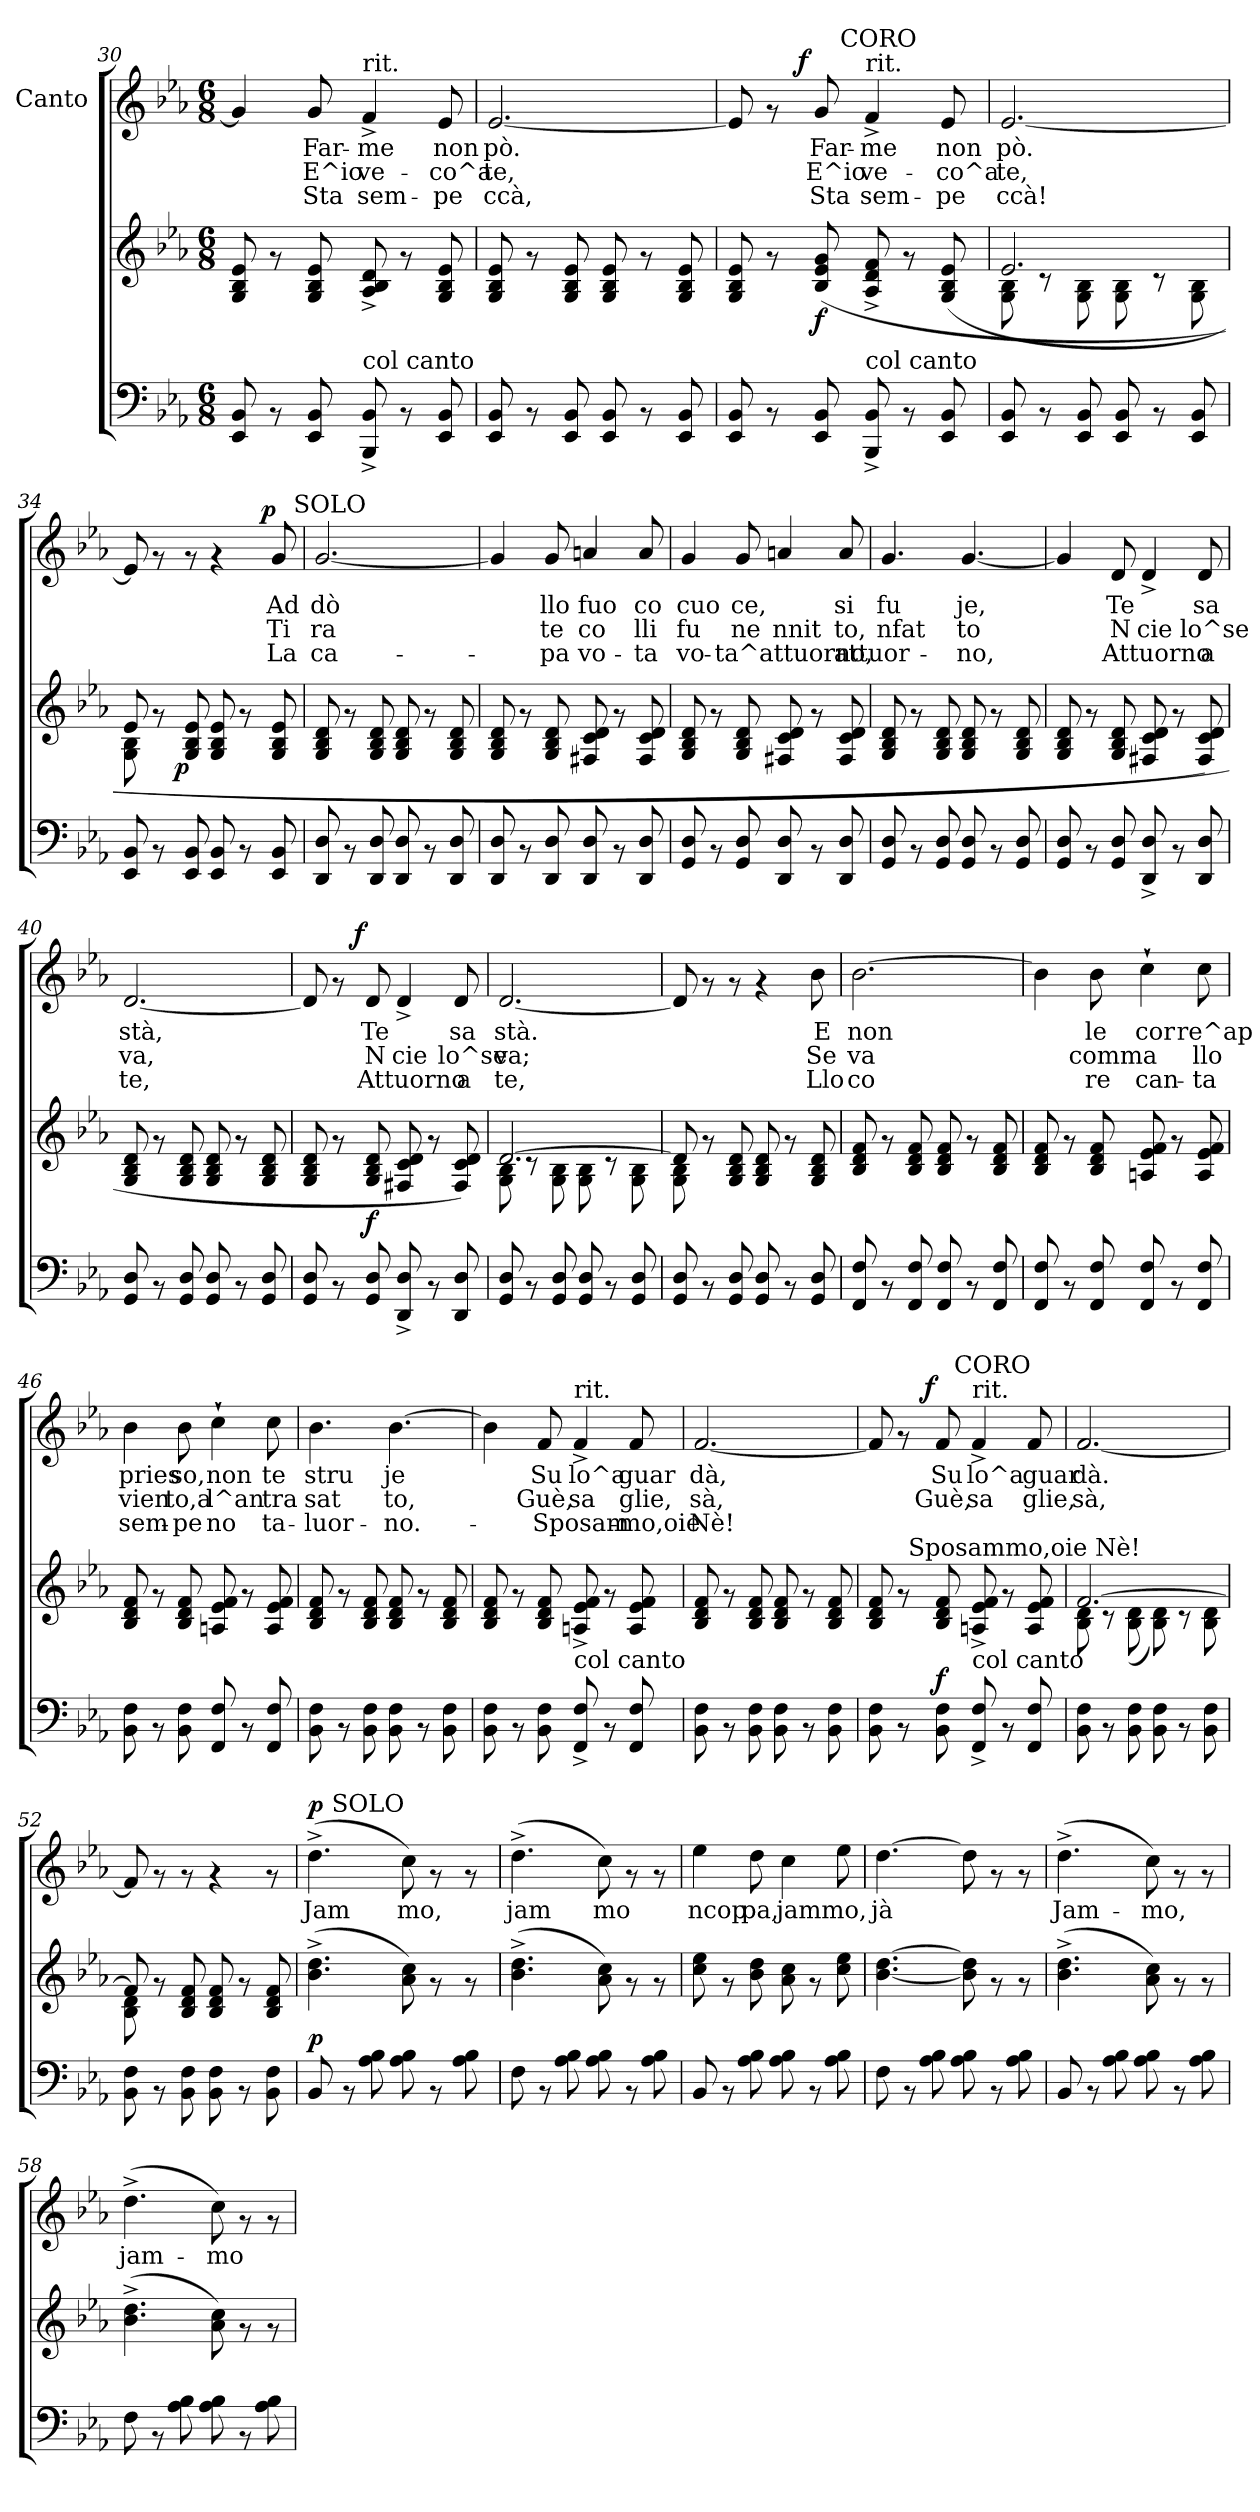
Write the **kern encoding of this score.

**kern	**dynam	**kern	**dynam	**kern	**text	**text	**text	**dynam
*part3	*part3	*part2	*part2	*part1	*part1	*part1	*part1	*part1
*staff3	*staff3	*staff2	*staff2	*staff1	*staff1	*staff1	*staff1	*staff1
*	*	*	*	*I"Canto	*	*	*	*
*clefF4	*	*clefG2	*	*clefG2	*	*	*	*
*k[b-e-a-]	*	*k[b-e-a-]	*	*k[b-e-a-]	*	*	*	*
*E-:	*	*E-:	*	*E-:	*	*	*	*
*M6/8	*	*M6/8	*	*M6/8	*	*	*	*
=30	=30	=30	=30	=30	=30	=30	=30	=30
8EE-/ 8BB-/	.	8G/ 8B-/ 8e-/	.	4g/]	.	.	.	.
8rAA	.	8rf	.	.	.	.	.	.
!	!	!	!	!	!LO:LY:b:rj	!LO:LY:b:rj	!LO:LY:b:rj	!
8EE-/ 8BB-/	.	8G/ 8B-/ 8e-/	.	8g/	Far-	E^io	Sta	.
!	!	!	!	!LO:TX:a:t=rit.	!	!	!	!
!LO:TX:a:t=col canto	!	!	!	!	!	!	!	!
!	!	!	!	!	!LO:LY:b:rj	!LO:LY:b:rj	!LO:LY:b:rj	!
8BBB-/^< 8BB-/^<	.	8A-/^< 8B-/^< 8d/^<	.	4f^</	-me	ve-	sem-	.
8rAA	.	8rf	.	.	.	.	.	.
!	!	!	!	!	!LO:LY:b:rj	!LO:LY:b:rj	!LO:LY:b:rj	!
8EE-/ 8BB-/	.	8G/ 8B-/ 8e-/	.	8e-/	non	-co^a	-pe	.
=31	=31	=31	=31	=31	=31	=31	=31	=31
!	!	!	!	!	!LO:LY:b:rj	!LO:LY:b:rj	!LO:LY:b:rj	!
8EE-/ 8BB-/	.	8G/ 8B-/ 8e-/	.	[<2.e-/	pò.	te,	ccà,	.
8rAA	.	8rf	.	.	.	.	.	.
8EE-/ 8BB-/	.	8G/ 8B-/ 8e-/	.	.	.	.	.	.
8EE-/ 8BB-/	.	8G/ 8B-/ 8e-/	.	.	.	.	.	.
8rAA	.	8rf	.	.	.	.	.	.
8EE-/ 8BB-/	.	8G/ 8B-/ 8e-/	.	.	.	.	.	.
=32	=32	=32	=32	=32	=32	=32	=32	=32
*	*	*	*	*^	*	*	*	*
*	*	*	*	*	*^	*	*	*	*
8EE-/ 8BB-/	.	8G/ 8B-/ 8e-/	.	8e-/]	8..ryy	4ryy	.	.	.	.
8rAA	.	8rf	.	8rf	.	.	.	.	.	.
!	!	!	!	!	!	!	!	!	!	!LO:DY:a
.	.	.	.	.	2ryy	.	.	.	.	f
!	!	!	!LO:DY:b	!	!	!	!LO:LY:b:rj	!LO:LY:b:rj	!LO:LY:b:rj	!
8EE-/ 8BB-/	.	(8B-/ 8e-/ 8g/	f	8g/	.	16ryy	Far-	E^io	Sta	.
!	!	!	!	!	!	!LO:TX:a:t=CORO	!	!	!	!
.	.	.	.	.	.	4..ryy	.	.	.	.
!	!	!	!	!LO:TX:a:t=rit.	!	!	!	!	!	!
!LO:TX:a:t=col canto	!	!	!	!	!	!	!	!	!	!
!	!	!	!	!	!	!	!LO:LY:b:rj	!LO:LY:b:rj	!LO:LY:b:rj	!
8BBB-/^< 8BB-/^<	.	8A-/^< 8d/^< 8f/^<	.	4f^</	.	.	-me	ve-	sem-	.
8rAA	.	8rf	.	.	.	.	.	.	.	.
!	!	!	!	!	!	!	!LO:LY:b:rj	!LO:LY:b:rj	!LO:LY:b:rj	!
8EE-/ 8BB-/	.	(8G/ 8B-/ 8e-/	.	8e-/	.	.	non	-co^a	-pe	.
.	.	.	.	.	32ryy	.	.	.	.	.
!!LO:LB:g=z
=33	=33	=33	=33	=33	=33	=33	=33	=33	=33	=33
*	*	*^	*	*	*	*	*	*	*	*
!	!	!	!	!	!	!	!	!LO:LY:b:rj	!LO:LY:b:rj	!LO:LY:b:rj	!
*	*	*	*	*	*v	*v	*v	*	*	*	*
8EE-/ 8BB-/	.	2.e-/	8G\ 8B-\	.	[<2.e-/	pò.	te,	ccà!	.
8rAA	.	.	8rB	.	.	.	.	.	.
8EE-/ 8BB-/	.	.	8G\ 8B-\	.	.	.	.	.	.
8EE-/ 8BB-/	.	.	8G\ 8B-\	.	.	.	.	.	.
8rAA	.	.	8rB	.	.	.	.	.	.
8EE-/ 8BB-/	.	.	8G\ 8B-\	.	.	.	.	.	.
=34	=34	=34	=34	=34	=34	=34	=34	=34	=34
*	*	*	*^	*	*^	*	*	*	*
8EE-/ 8BB-/	.	8e-/	8G\ 8B-\	8..ryy	.	8e-/]	2ryy	.	.	.	.
8rAA	.	8rf	2ryy	.	.	8rf	.	.	.	.	.
!	!	!	!	!	!LO:DY:b	!	!	!	!	!	!
.	.	.	.	2ryy	p	.	.	.	.	.	.
8EE-/ 8BB-/	.	8G/ 8B-/ 8e-/	.	.	.	8rf	.	.	.	.	.
8EE-/ 8BB-/	.	8G/ 8B-/ 8e-/	.	.	.	4rf	.	.	.	.	.
8rAA	.	8rf	.	.	.	.	16.ryy	.	.	.	.
!	!	!	!	!	!	!	!	!	!	!	!LO:DY:a
.	.	.	.	.	.	.	8ryy	.	.	.	p
!	!	!	!	!	!	!	!	!LO:LY:b:rj	!LO:LY:b:rj	!LO:LY:b:rj	!
8EE-/ 8BB-/	.	8G/ 8B-/ 8e-/	8ryy	.	.	8g/	.	Ad	Ti	La	.
!	!	!	!	!	!	!	!LO:TX:a:t=SOLO	!	!	!	!
.	.	.	.	32ryy	.	.	32ryy	.	.	.	.
=35	=35	=35	=35	=35	=35	=35	=35	=35	=35	=35	=35
!	!	!	!	!	!	!	!	!LO:LY:b:rj	!LO:LY:b:rj	!LO:LY:b:rj	!
*	*	*v	*v	*v	*	*	*	*	*	*	*
*	*	*	*	*v	*v	*	*	*	*
8DD/ 8D/	.	8G/ 8B-/ 8d/	.	[<2.g/	dò	ra	ca-	.
8rAA	.	8rf	.	.	.	.	.	.
8DD/ 8D/	.	8G/ 8B-/ 8d/	.	.	.	.	.	.
8DD/ 8D/	.	8G/ 8B-/ 8d/	.	.	.	.	.	.
8rAA	.	8rf	.	.	.	.	.	.
8DD/ 8D/	.	8G/ 8B-/ 8d/	.	.	.	.	.	.
=36	=36	=36	=36	=36	=36	=36	=36	=36
8DD/ 8D/	.	8G/ 8B-/ 8d/	.	4g/]	.	.	.	.
8rAA	.	8rf	.	.	.	.	.	.
!	!	!	!	!	!LO:LY:b:rj	!LO:LY:b:rj	!LO:LY:b:rj	!
8DD/ 8D/	.	8G/ 8B-/ 8d/	.	8g/	llo	te	-pa	.
!	!	!	!	!	!LO:LY:b:rj	!LO:LY:b:rj	!LO:LY:b:rj	!
8DD/ 8D/	.	8F#X/ 8c/ 8d/	.	4an/	fuo	co	vo-	.
8rAA	.	8rf	.	.	.	.	.	.
!	!	!	!	!	!LO:LY:b:rj	!LO:LY:b:rj	!LO:LY:b:rj	!
8DD/ 8D/	.	8F#/ 8c/ 8d/	.	8a/	co	lli	-ta	.
=37	=37	=37	=37	=37	=37	=37	=37	=37
!	!	!	!	!	!LO:LY:b:rj	!LO:LY:b:rj	!LO:LY:b:rj	!
8GG/ 8D/	.	8G/ 8B-/ 8d/	.	4g/	cuo	fu	vo-	.
8rAA	.	8rf	.	.	.	.	.	.
!	!	!	!	!	!LO:LY:b:rj	!LO:LY:b:rj	!LO:LY:b:rj	!
8GG/ 8D/	.	8G/ 8B-/ 8d/	.	8g/	ce,	ne	-ta^attuorno,	.
!	!	!	!	!	!	!LO:LY:b:rj	!	!
8DD/ 8D/	.	8F#X/ 8c/ 8d/	.	4an/	.	nnit	.	.
8rAA	.	8rf	.	.	.	.	.	.
!	!	!	!	!	!LO:LY:b:rj	!LO:LY:b:rj	!LO:LY:b:rj	!
8DD/ 8D/	.	8F#/ 8c/ 8d/	.	8a/	si	to,	attuor-	.
=38	=38	=38	=38	=38	=38	=38	=38	=38
!	!	!	!	!	!LO:LY:b:rj	!LO:LY:b:rj	!	!
8GG/ 8D/	.	8G/ 8B-/ 8d/	.	4.g/	fu	nfat	.	.
8rAA	.	8rf	.	.	.	.	.	.
8GG/ 8D/	.	8G/ 8B-/ 8d/	.	.	.	.	.	.
!	!	!	!	!	!LO:LY:b:rj	!LO:LY:b:rj	!LO:LY:b:rj	!
8GG/ 8D/	.	8G/ 8B-/ 8d/	.	[>4.g/	je,	to	-no,	.
8rAA	.	8rf	.	.	.	.	.	.
8GG/ 8D/	.	8G/ 8B-/ 8d/	.	.	.	.	.	.
!!LO:PB:g=z
=39	=39	=39	=39	=39	=39	=39	=39	=39
8GG/ 8D/	.	8G/ 8B-/ 8d/	.	4g/]	.	.	.	.
8rAA	.	8rf	.	.	.	.	.	.
!	!	!	!	!	!LO:LY:b:rj	!LO:LY:b:rj	!LO:LY:b:rj	!
8GG/ 8D/	.	8G/ 8B-/ 8d/	.	8d/	Te	N	Attuorno	.
!	!	!	!	!	!	!LO:LY:b:rj	!	!
8DD/^< 8D/^<	.	8F#X/ 8c/ 8d/	.	4d^</	.	cie	.	.
8rAA	.	8rf	.	.	.	.	.	.
!	!	!	!	!	!LO:LY:b:rj	!LO:LY:b:rj	!LO:LY:b:rj	!
8DD/ 8D/	.	8F#/ 8c/ 8d/)	.	8d/	sa	lo^se	a	.
=40	=40	=40	=40	=40	=40	=40	=40	=40
!	!	!	!	!	!LO:LY:b:rj	!LO:LY:b:rj	!LO:LY:b:rj	!
8GG/ 8D/	.	8G/ 8B-/ 8d/	.	[<2.d/	stà,	va,	te,	.
8rAA	.	8rf	.	.	.	.	.	.
8GG/ 8D/	.	8G/ 8B-/ 8d/	.	.	.	.	.	.
8GG/ 8D/	.	8G/ 8B-/ 8d/	.	.	.	.	.	.
8rAA	.	8rf	.	.	.	.	.	.
8GG/ 8D/	.	8G/ 8B-/ 8d/	.	.	.	.	.	.
=41	=41	=41	=41	=41	=41	=41	=41	=41
*	*	*	*	*^	*	*	*	*
8GG/ 8D/	.	8G/ 8B-/ 8d/	.	8d/]	8..ryy	.	.	.	.
8rAA	.	8rf	.	8rf	.	.	.	.	.
!	!	!	!	!	!	!	!	!	!LO:DY:a
.	.	.	.	.	2ryy	.	.	.	f
!	!	!	!LO:DY:b	!	!	!LO:LY:b:rj	!LO:LY:b:rj	!LO:LY:b:rj	!
8GG/ 8D/	.	8G/ 8B-/ 8d/	f	8d/	.	Te	N	Attuorno	.
!	!	!	!	!	!	!	!LO:LY:b:rj	!	!
8DD/^< 8D/^<	.	8F#X/ 8c/ 8d/	.	4d^</	.	.	cie	.	.
8rAA	.	8rf	.	.	.	.	.	.	.
!	!	!	!	!	!	!LO:LY:b:rj	!LO:LY:b:rj	!LO:LY:b:rj	!
8DD/ 8D/	.	8F#/ 8c/ 8d/)	.	8d/	.	sa	lo^se	a	.
.	.	.	.	.	32ryy	.	.	.	.
=42	=42	=42	=42	=42	=42	=42	=42	=42	=42
*	*	*^	*	*	*	*	*	*	*
!	!	!	!	!	!	!	!LO:LY:b:rj	!LO:LY:b:rj	!LO:LY:b:rj	!
*	*	*	*	*	*v	*v	*	*	*	*
8GG/ 8D/	.	[>2.d/	8G\ 8B-\	.	[<2.d/	stà.	va;	te,	.
8rAA	.	.	8rB	.	.	.	.	.	.
8GG/ 8D/	.	.	8G\ 8B-\	.	.	.	.	.	.
8GG/ 8D/	.	.	8G\ 8B-\	.	.	.	.	.	.
8rAA	.	.	8rB	.	.	.	.	.	.
8GG/ 8D/	.	.	8G\ 8B-\	.	.	.	.	.	.
=43	=43	=43	=43	=43	=43	=43	=43	=43	=43
8GG/ 8D/	.	8d/]	8G\ 8B-\	.	8d/]	.	.	.	.
8rAA	.	8rf	2ryy	.	8rf	.	.	.	.
8GG/ 8D/	.	8G/ 8B-/ 8d/	.	.	8rf	.	.	.	.
8GG/ 8D/	.	8G/ 8B-/ 8d/	.	.	4rf	.	.	.	.
8rAA	.	8rf	.	.	.	.	.	.	.
!	!	!	!	!	!	!LO:LY:b:rj	!LO:LY:b:rj	!LO:LY:b:rj	!
8GG/ 8D/	.	8G/ 8B-/ 8d/	8ryy	.	8b-\	E	Se	Llo	.
=44	=44	=44	=44	=44	=44	=44	=44	=44	=44
!	!	!	!	!	!	!LO:LY:b:rj	!LO:LY:b:rj	!LO:LY:b:rj	!
*	*	*v	*v	*	*	*	*	*	*
8FF/ 8F/	.	8B-/ 8d/ 8f/	.	[<2.b-\	non	va	co	.
8rAA	.	8rf	.	.	.	.	.	.
8FF/ 8F/	.	8B-/ 8d/ 8f/	.	.	.	.	.	.
8FF/ 8F/	.	8B-/ 8d/ 8f/	.	.	.	.	.	.
8rAA	.	8rf	.	.	.	.	.	.
8FF/ 8F/	.	8B-/ 8d/ 8f/	.	.	.	.	.	.
!!LO:LB:g=z
=45	=45	=45	=45	=45	=45	=45	=45	=45
8FF/ 8F/	.	8B-/ 8d/ 8f/	.	4b-\]	.	.	.	.
8rAA	.	8rf	.	.	.	.	.	.
!	!	!	!	!	!LO:LY:b:rj	!LO:LY:b:rj	!LO:LY:b:rj	!
8FF/ 8F/	.	8B-/ 8d/ 8f/	.	8b-\	le	comm	re	.
!	!	!	!	!	!LO:LY:b:rj	!LO:LY:b:rj	!LO:LY:b:rj	!
8FF/ 8F/	.	8An/ 8e-/ 8f/	.	4cc`>\	cor	a	can-	.
8rAA	.	8rf	.	.	.	.	.	.
!	!	!	!	!	!LO:LY:b:rj	!LO:LY:b:rj	!LO:LY:b:rj	!
8FF/ 8F/	.	8A/ 8e-/ 8f/	.	8cc\	re^ap	llo	-ta	.
=46	=46	=46	=46	=46	=46	=46	=46	=46
!	!	!	!	!	!LO:LY:b:rj	!LO:LY:b:rj	!LO:LY:b:rj	!
8BB-\ 8F\	.	8B-/ 8d/ 8f/	.	4b-\	pries	vien	sem-	.
8rAA	.	8rf	.	.	.	.	.	.
!	!	!	!	!	!LO:LY:b:rj	!LO:LY:b:rj	!LO:LY:b:rj	!
8BB-\ 8F\	.	8B-/ 8d/ 8f/	.	8b-\	so,	to,a	-pe	.
!	!	!	!	!	!LO:LY:b:rj	!LO:LY:b:rj	!LO:LY:b:rj	!
8FF/ 8F/	.	8An/ 8e-/ 8f/	.	4cc`>\	non	l^an	no	.
8rAA	.	8rf	.	.	.	.	.	.
!	!	!	!	!	!LO:LY:b:rj	!LO:LY:b:rj	!LO:LY:b:rj	!
8FF/ 8F/	.	8A/ 8e-/ 8f/	.	8cc\	te	tra	ta-	.
=47	=47	=47	=47	=47	=47	=47	=47	=47
!	!	!	!	!	!LO:LY:b:rj	!LO:LY:b:rj	!LO:LY:b:rj	!
8BB-\ 8F\	.	8B-/ 8d/ 8f/	.	4.b-\	stru	sat	-luor-	.
8rAA	.	8rf	.	.	.	.	.	.
8BB-\ 8F\	.	8B-/ 8d/ 8f/	.	.	.	.	.	.
!	!	!	!	!	!LO:LY:b:rj	!LO:LY:b:rj	!LO:LY:b:rj	!
8BB-\ 8F\	.	8B-/ 8d/ 8f/	.	[>4.b-\	je	to,	-no.-	.
8rAA	.	8rf	.	.	.	.	.	.
8BB-\ 8F\	.	8B-/ 8d/ 8f/	.	.	.	.	.	.
=48	=48	=48	=48	=48	=48	=48	=48	=48
8BB-\ 8F\	.	8B-/ 8d/ 8f/	.	4b-\]	.	.	.	.
8rAA	.	8rf	.	.	.	.	.	.
!	!	!	!	!	!LO:LY:b:rj	!LO:LY:b:rj	!LO:LY:b:rj	!
8BB-\ 8F\	.	8B-/ 8d/ 8f/	.	8f/	Su	Guè,	-Sposam-	.
!	!	!	!	!LO:TX:a:t=rit.	!	!	!	!
!LO:TX:a:t=col canto	!	!	!	!	!	!	!	!
!	!	!	!	!	!LO:LY:b:rj	!LO:LY:b:rj	!	!
8FF/^< 8F/^<	.	8An/^< 8e-/^< 8f/^<	.	4f^</	lo^a	sa	.	.
8rAA	.	8rf	.	.	.	.	.	.
!	!	!	!	!	!LO:LY:b:rj	!LO:LY:b:rj	!LO:LY:b:rj	!
8FF/ 8F/	.	8A/ 8e-/ 8f/	.	8f/	guar	glie,	-mo,oie	.
=49	=49	=49	=49	=49	=49	=49	=49	=49
!	!	!	!	!	!LO:LY:b:rj	!LO:LY:b:rj	!LO:LY:b:rj	!
8BB-\ 8F\	.	8B-/ 8d/ 8f/	.	[<2.f/	dà,	sà,	Nè!	.
8rAA	.	8rf	.	.	.	.	.	.
8BB-\ 8F\	.	8B-/ 8d/ 8f/	.	.	.	.	.	.
8BB-\ 8F\	.	8B-/ 8d/ 8f/	.	.	.	.	.	.
8rAA	.	8rf	.	.	.	.	.	.
8BB-\ 8F\	.	8B-/ 8d/ 8f/	.	.	.	.	.	.
!!LO:LB:g=z
=50	=50	=50	=50	=50	=50	=50	=50	=50
*	*	*^	*	*^	*	*	*	*
*	*	*	*	*	*	*^	*	*	*	*
8BB-\ 8F\	.	8B-/ 8d/ 8f/	8ryy	.	8f/]	8..ryy	4ryy	.	.	.	.
8rAA	.	8rf	32ryy	.	8rf	.	.	.	.	.	.
!	!	!	!LO:TX:a:t=Sposammo,oie Nè!	!	!	!	!	!	!	!	!
.	.	.	2ryy	.	.	.	.	.	.	.	.
!	!	!	!	!	!	!	!	!	!	!	!LO:DY:a
.	.	.	.	.	.	2ryy	.	.	.	.	f
!	!LO:DY:a	!	!	!	!	!	!	!LO:LY:b:rj	!LO:LY:b:rj	!	!
8BB-\ 8F\	f	8B-/ 8d/ 8f/	.	.	8f/	.	16ryy	Su	Guè,	.	.
!	!	!	!	!	!	!	!LO:TX:a:t=CORO	!	!	!	!
.	.	.	.	.	.	.	4..ryy	.	.	.	.
!	!	!	!	!	!LO:TX:a:t=rit.	!	!	!	!	!	!
!LO:TX:a:t=col canto	!	!	!	!	!	!	!	!	!	!	!
!	!	!	!	!	!	!	!	!LO:LY:b:rj	!LO:LY:b:rj	!	!
8FF/^< 8F/^<	.	8An/^< 8e-/^< 8f/^<	.	.	4f^</	.	.	lo^a	sa	.	.
8rAA	.	8rf	.	.	.	.	.	.	.	.	.
!	!	!	!	!	!	!	!	!LO:LY:b:rj	!LO:LY:b:rj	!	!
8FF/ 8F/	.	8A/ 8e-/ 8f/	.	.	8f/	.	.	guar	glie,	.	.
.	.	.	16.ryy	.	.	.	.	.	.	.	.
.	.	.	.	.	.	32ryy	.	.	.	.	.
=51	=51	=51	=51	=51	=51	=51	=51	=51	=51	=51	=51
!	!	!	!	!	!	!	!	!LO:LY:b:rj	!LO:LY:b:rj	!	!
*	*	*	*	*	*v	*v	*v	*	*	*	*
8BB-\ 8F\	.	[>2.f/	8B-\ 8d\	.	[<2.f/	dà.	sà,	.	.
8rAA	.	.	8rc	.	.	.	.	.	.
8BB-\ 8F\	.	.	(8B-\ 8d\	.	.	.	.	.	.
8BB-\ 8F\	.	.	8B-\ 8d\)	.	.	.	.	.	.
8rAA	.	.	8rc	.	.	.	.	.	.
8BB-\ 8F\	.	.	8B-\ 8d\	.	.	.	.	.	.
=52	=52	=52	=52	=52	=52	=52	=52	=52	=52
8BB-\ 8F\	.	8f/]	8B-\ 8d\	.	8f/]	.	.	.	.
8rAA	.	8rf	2ryy	.	8rf	.	.	.	.
8BB-\ 8F\	.	8B-/ 8d/ 8f/	.	.	8rf	.	.	.	.
8BB-\ 8F\	.	8B-/ 8d/ 8f/	.	.	4rf	.	.	.	.
8rAA	.	8rf	.	.	.	.	.	.	.
8BB-\ 8F\	.	8B-/ 8d/ 8f/	8ryy	.	8rf	.	.	.	.
=53	=53	=53	=53	=53	=53	=53	=53	=53	=53
!	!LO:DY:a	!	!	!	!	!LO:LY:b:rj	!	!	!LO:DY:a
*	*	*v	*v	*	*^	*	*	*	*
8BB-/	p	(>4.b-\^> 4.dd\^>	.	(>4.dd^>\	16.ryy	Jam	.	.	p
!	!	!	!	!	!LO:TX:a:t=SOLO	!	!	!	!
.	.	.	.	.	2ryy	.	.	.	.
8rAA	.	.	.	.	.	.	.	.	.
8A-\ 8B-\	.	.	.	.	.	.	.	.	.
!	!	!	!	!	!	!LO:LY:b:rj	!	!	!
8A-\ 8B-\	.	8a-\ 8cc\)	.	8cc\)	.	mo,	.	.	.
8rAA	.	8rf	.	8rf	.	.	.	.	.
.	.	.	.	.	8ryy	.	.	.	.
8A-\ 8B-\	.	8rf	.	8rf	.	.	.	.	.
.	.	.	.	.	32ryy	.	.	.	.
=54	=54	=54	=54	=54	=54	=54	=54	=54	=54
!	!	!	!	!	!	!LO:LY:b:rj	!	!	!
*	*	*	*	*v	*v	*	*	*	*
8F\	.	(>4.b-\^> 4.dd\^>	.	(>4.dd^>\	jam	.	.	.
8rAA	.	.	.	.	.	.	.	.
8A-\ 8B-\	.	.	.	.	.	.	.	.
!	!	!	!	!	!LO:LY:b:rj	!	!	!
8A-\ 8B-\	.	8a-\ 8cc\)	.	8cc\)	mo	.	.	.
8rAA	.	8rf	.	8rf	.	.	.	.
8A-\ 8B-\	.	8rf	.	8rf	.	.	.	.
=55	=55	=55	=55	=55	=55	=55	=55	=55
!	!	!	!	!	!LO:LY:b:rj	!	!	!
8BB-/	.	8cc\ 8ee-\	.	4ee-\	ncop	.	.	.
8rAA	.	8rf	.	.	.	.	.	.
!	!	!	!	!	!LO:LY:b:rj	!	!	!
8A-\ 8B-\	.	8b-\ 8dd\	.	8dd\	pa,	.	.	.
!	!	!	!	!	!LO:LY:b:rj	!	!	!
8A-\ 8B-\	.	8a-\ 8cc\	.	4cc\	jammo,	.	.	.
8rAA	.	8rf	.	.	.	.	.	.
8A-\ 8B-\	.	8cc\ 8ee-\	.	8ee-\	.	.	.	.
!!LO:PB:g=z
=56	=56	=56	=56	=56	=56	=56	=56	=56
!	!	!	!	!	!LO:LY:b:rj	!	!	!
8F\	.	[<4.b-\ [>4.dd\	.	[>4.dd\	jà	.	.	.
8rAA	.	.	.	.	.	.	.	.
8A-\ 8B-\	.	.	.	.	.	.	.	.
8A-\ 8B-\	.	8b-\] 8dd\]	.	8dd\]	.	.	.	.
8rAA	.	8rf	.	8rf	.	.	.	.
8A-\ 8B-\	.	8rf	.	8rf	.	.	.	.
=57	=57	=57	=57	=57	=57	=57	=57	=57
!	!	!	!	!	!LO:LY:b:rj	!	!	!
8BB-/	.	(>4.b-\^> 4.dd\^>	.	(>4.dd^>\	Jam-	.	.	.
8rAA	.	.	.	.	.	.	.	.
8A-\ 8B-\	.	.	.	.	.	.	.	.
!	!	!	!	!	!LO:LY:b:rj	!	!	!
8A-\ 8B-\	.	8a-\ 8cc\)	.	8cc\)	-mo,	.	.	.
8rAA	.	8rf	.	8rf	.	.	.	.
8A-\ 8B-\	.	8rf	.	8rf	.	.	.	.
=58	=58	=58	=58	=58	=58	=58	=58	=58
!	!	!	!	!	!LO:LY:b:rj	!	!	!
8F\	.	(>4.b-\^> 4.dd\^>	.	(>4.dd^>\	jam-	.	.	.
8rAA	.	.	.	.	.	.	.	.
8A-\ 8B-\	.	.	.	.	.	.	.	.
!	!	!	!	!	!LO:LY:b:rj	!	!	!
8A-\ 8B-\	.	8a-\ 8cc\)	.	8cc\)	-mo	.	.	.
8rAA	.	8rf	.	8rf	.	.	.	.
8A-\ 8B-\	.	8rf	.	8rf	.	.	.	.
=	=	=	=	=	=	=	=	=
*-	*-	*-	*-	*-	*-	*-	*-	*-
